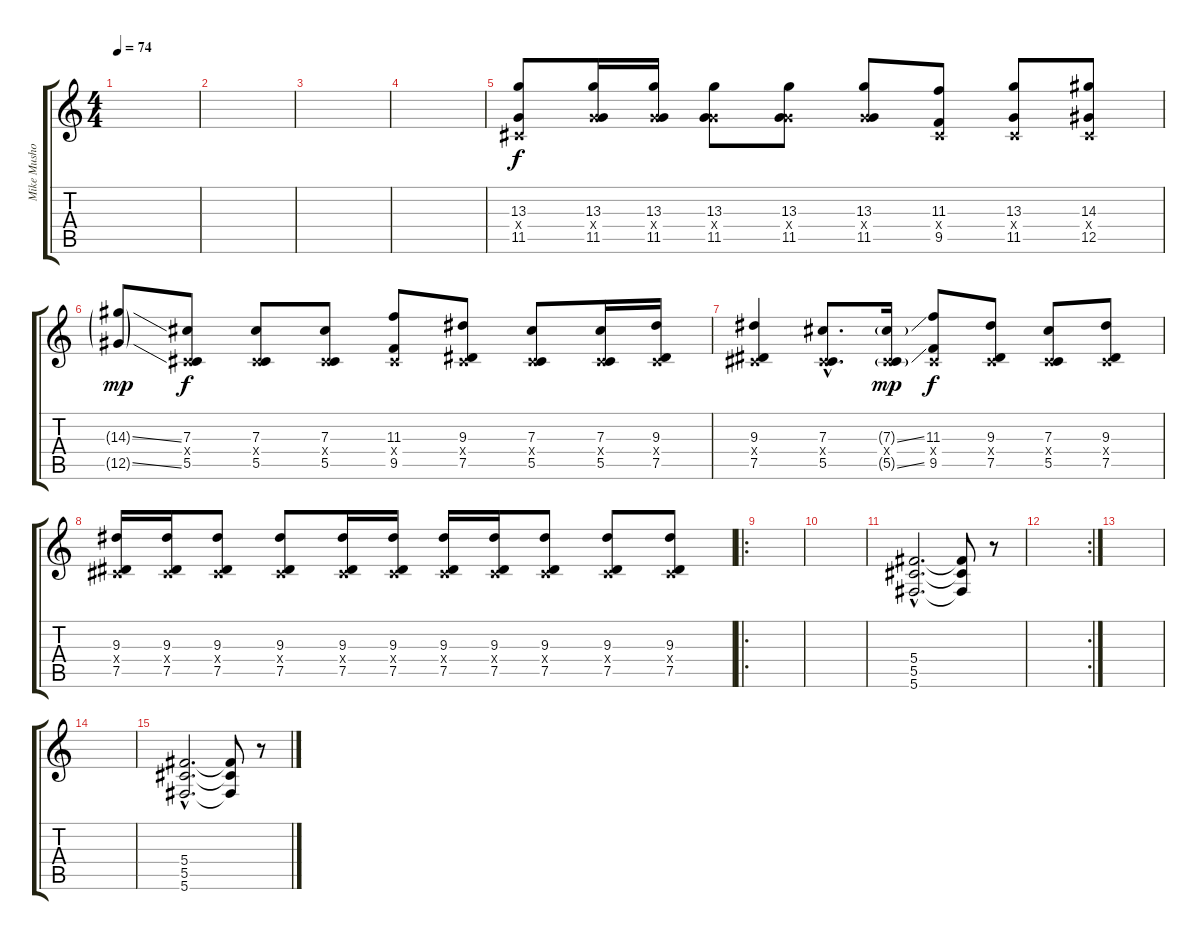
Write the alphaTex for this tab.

\track ("Mike Mushok (Distorsion 2)" "Mike Musho") {instrument distortionguitar}
\staff {score tabs}
\tuning (Eb4 Bb3 Gb3 Db3 Ab2 Db2) {hide}
\ts (4 4)
\tempo 74
\clef g2
\ks c
|
|
|
|
(13.3 0.4{x} 11.5).8 (13.3 6.4{x} 11.5).16 (13.3 6.4{x} 11.5).16 (13.3 6.4{x} 11.5).8 (13.3 6.4{x} 11.5).8 (13.3 6.4{x} 11.5).8 (11.3 0.4{x} 9.5).8 (13.3 0.4{x} 11.5).8 (14.3 0.4{x} 12.5).8 |
(14.3{ss g} 12.5{ss g}).8{dy mp} (7.3 0.4{x} 5.5).8{dy f} (7.3 0.4{x} 5.5).8 (7.3 0.4{x} 5.5).8 (11.3 0.4{x} 9.5).8 (9.3 0.4{x} 7.5).8 (7.3 0.4{x} 5.5).8 (7.3 0.4{x} 5.5).16 (9.3 0.4{x} 7.5).16 |
(9.3 0.4{x} 7.5).4 (7.3{hac} 0.4{hac x} 5.5{hac}).8{d} (7.3{ss g} 0.4{x} 5.5{ss g}).16{dy mp} (11.3 0.4{x} 9.5).8{dy f} (9.3 0.4{x} 7.5).8 (7.3 0.4{x} 5.5).8 (9.3 0.4{x} 7.5).8 |
(9.3 0.4{x} 7.5).16 (9.3 0.4{x} 7.5).16 (9.3 0.4{x} 7.5).8 (9.3 0.4{x} 7.5).8 (9.3 0.4{x} 7.5).16 (9.3 0.4{x} 7.5).16 (9.3 0.4{x} 7.5).16 (9.3 0.4{x} 7.5).16 (9.3 0.4{x} 7.5).8 (9.3 0.4{x} 7.5).8 (9.3 0.4{x} 7.5).8 |
\ro
|
|
(5.4{hac} 5.5{hac} 5.6{hac}).2{d volume 12} (5.4{t} 5.5{t} 5.6{t}).8 r.8 |
\rc 2
|
|
|
(5.4{hac} 5.5{hac} 5.6{hac}).2{d volume 12} (5.4{t} 5.5{t} 5.6{t}).8 r.8
